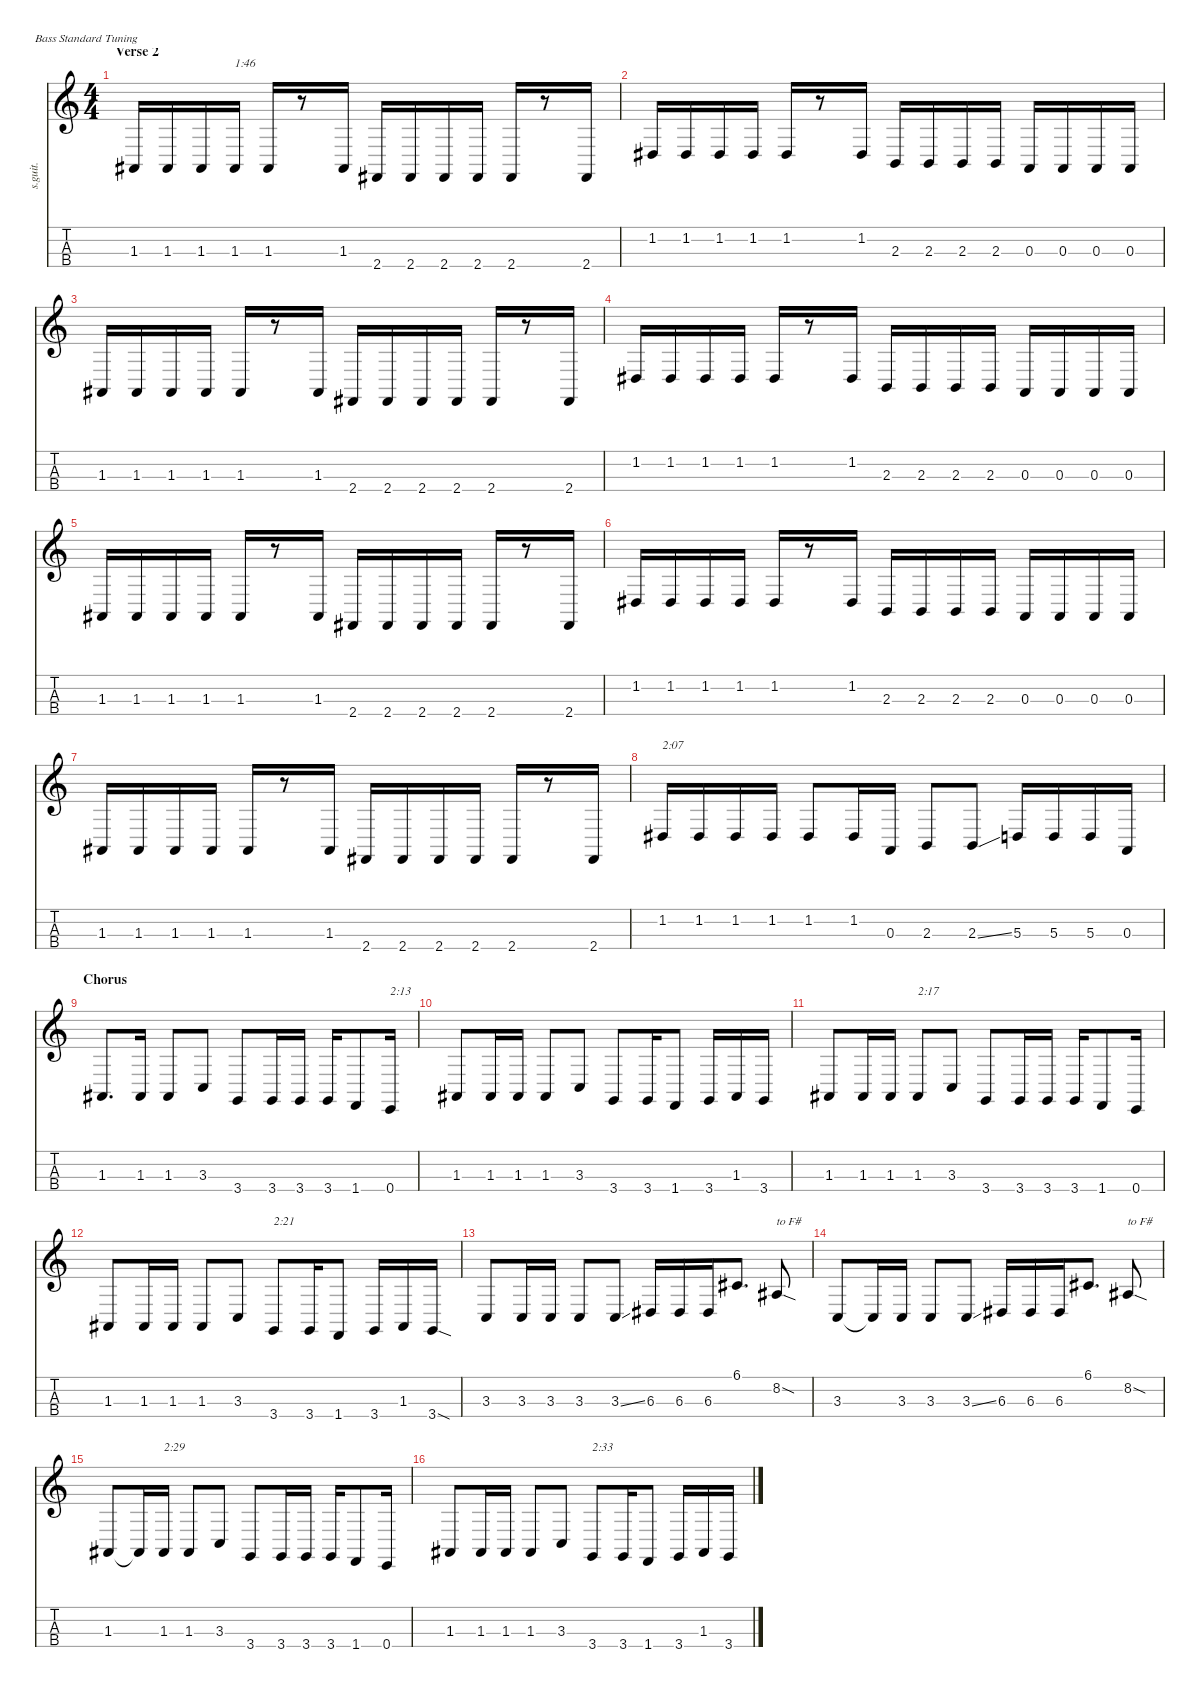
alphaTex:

\defaultSystemsLayout 4
\hideDynamics
\bracketExtendMode nobrackets
\track ("Krist Novoselic | Bass" "s.guit.") {instrument electricbasspick}
\staff {score tabs}
\tuning (G2 D2 A1 E1)
\ts (4 4)
\section ("" "Verse 2")
\tempo (79 hide)
\clef g2
\ks c
1.3{acc #}.16{lyrics (0 "") lyrics (1 "") lyrics (2 "") lyrics (3 "") lyrics (4 "") dy f} 1.3{acc #}.16{lyrics (0 "") lyrics (1 "") lyrics (2 "") lyrics (3 "") lyrics (4 "")} 1.3{acc #}.16{lyrics (0 "") lyrics (1 "") lyrics (2 "") lyrics (3 "") lyrics (4 "")} 1.3{acc #}.16{txt "1:46" lyrics (0 "") lyrics (1 "") lyrics (2 "") lyrics (3 "") lyrics (4 "")} 1.3{acc #}.16{lyrics (0 "") lyrics (1 "") lyrics (2 "") lyrics (3 "") lyrics (4 "")} r.8 1.3{acc #}.16{lyrics (0 "") lyrics (1 "") lyrics (2 "") lyrics (3 "") lyrics (4 "")} 2.4{acc #}.16{lyrics (0 "") lyrics (1 "") lyrics (2 "") lyrics (3 "") lyrics (4 "")} 2.4{acc #}.16{lyrics (0 "") lyrics (1 "") lyrics (2 "") lyrics (3 "") lyrics (4 "")} 2.4{acc #}.16{lyrics (0 "") lyrics (1 "") lyrics (2 "") lyrics (3 "") lyrics (4 "")} 2.4{acc #}.16{lyrics (0 "") lyrics (1 "") lyrics (2 "") lyrics (3 "") lyrics (4 "")} 2.4{acc #}.16{lyrics (0 "") lyrics (1 "") lyrics (2 "") lyrics (3 "") lyrics (4 "")} r.8 2.4{acc #}.16{lyrics (0 "") lyrics (1 "") lyrics (2 "") lyrics (3 "") lyrics (4 "")} |
1.2{acc #}.16{lyrics (0 "") lyrics (1 "") lyrics (2 "") lyrics (3 "") lyrics (4 "")} 1.2{acc #}.16{lyrics (0 "") lyrics (1 "") lyrics (2 "") lyrics (3 "") lyrics (4 "")} 1.2{acc #}.16{lyrics (0 "") lyrics (1 "") lyrics (2 "") lyrics (3 "") lyrics (4 "")} 1.2{acc #}.16{lyrics (0 "") lyrics (1 "") lyrics (2 "") lyrics (3 "") lyrics (4 "")} 1.2{acc #}.16{lyrics (0 "") lyrics (1 "") lyrics (2 "") lyrics (3 "") lyrics (4 "")} r.8 1.2{acc #}.16{lyrics (0 "") lyrics (1 "") lyrics (2 "") lyrics (3 "") lyrics (4 "")} 2.3.16{lyrics (0 "") lyrics (1 "") lyrics (2 "") lyrics (3 "") lyrics (4 "")} 2.3.16{lyrics (0 "") lyrics (1 "") lyrics (2 "") lyrics (3 "") lyrics (4 "")} 2.3.16{lyrics (0 "") lyrics (1 "") lyrics (2 "") lyrics (3 "") lyrics (4 "")} 2.3.16{lyrics (0 "") lyrics (1 "") lyrics (2 "") lyrics (3 "") lyrics (4 "")} 0.3.16{lyrics (0 "") lyrics (1 "") lyrics (2 "") lyrics (3 "") lyrics (4 "")} 0.3.16{lyrics (0 "") lyrics (1 "") lyrics (2 "") lyrics (3 "") lyrics (4 "")} 0.3.16{lyrics (0 "") lyrics (1 "") lyrics (2 "") lyrics (3 "") lyrics (4 "")} 0.3.16{lyrics (0 "") lyrics (1 "") lyrics (2 "") lyrics (3 "") lyrics (4 "")} |
1.3{acc #}.16{lyrics (0 "") lyrics (1 "") lyrics (2 "") lyrics (3 "") lyrics (4 "")} 1.3{acc #}.16{lyrics (0 "") lyrics (1 "") lyrics (2 "") lyrics (3 "") lyrics (4 "")} 1.3{acc #}.16{lyrics (0 "") lyrics (1 "") lyrics (2 "") lyrics (3 "") lyrics (4 "")} 1.3{acc #}.16{lyrics (0 "") lyrics (1 "") lyrics (2 "") lyrics (3 "") lyrics (4 "")} 1.3{acc #}.16{lyrics (0 "") lyrics (1 "") lyrics (2 "") lyrics (3 "") lyrics (4 "")} r.8 1.3{acc #}.16{lyrics (0 "") lyrics (1 "") lyrics (2 "") lyrics (3 "") lyrics (4 "")} 2.4{acc #}.16{lyrics (0 "") lyrics (1 "") lyrics (2 "") lyrics (3 "") lyrics (4 "")} 2.4{acc #}.16{lyrics (0 "") lyrics (1 "") lyrics (2 "") lyrics (3 "") lyrics (4 "")} 2.4{acc #}.16{lyrics (0 "") lyrics (1 "") lyrics (2 "") lyrics (3 "") lyrics (4 "")} 2.4{acc #}.16{lyrics (0 "") lyrics (1 "") lyrics (2 "") lyrics (3 "") lyrics (4 "")} 2.4{acc #}.16{lyrics (0 "") lyrics (1 "") lyrics (2 "") lyrics (3 "") lyrics (4 "")} r.8 2.4{acc #}.16{lyrics (0 "") lyrics (1 "") lyrics (2 "") lyrics (3 "") lyrics (4 "")} |
1.2{acc #}.16{lyrics (0 "") lyrics (1 "") lyrics (2 "") lyrics (3 "") lyrics (4 "")} 1.2{acc #}.16{lyrics (0 "") lyrics (1 "") lyrics (2 "") lyrics (3 "") lyrics (4 "")} 1.2{acc #}.16{lyrics (0 "") lyrics (1 "") lyrics (2 "") lyrics (3 "") lyrics (4 "")} 1.2{acc #}.16{lyrics (0 "") lyrics (1 "") lyrics (2 "") lyrics (3 "") lyrics (4 "")} 1.2{acc #}.16{lyrics (0 "") lyrics (1 "") lyrics (2 "") lyrics (3 "") lyrics (4 "")} r.8 1.2{acc #}.16{lyrics (0 "") lyrics (1 "") lyrics (2 "") lyrics (3 "") lyrics (4 "")} 2.3.16{lyrics (0 "") lyrics (1 "") lyrics (2 "") lyrics (3 "") lyrics (4 "")} 2.3.16{lyrics (0 "") lyrics (1 "") lyrics (2 "") lyrics (3 "") lyrics (4 "")} 2.3.16{lyrics (0 "") lyrics (1 "") lyrics (2 "") lyrics (3 "") lyrics (4 "")} 2.3.16{lyrics (0 "") lyrics (1 "") lyrics (2 "") lyrics (3 "") lyrics (4 "")} 0.3.16{lyrics (0 "") lyrics (1 "") lyrics (2 "") lyrics (3 "") lyrics (4 "")} 0.3.16{lyrics (0 "") lyrics (1 "") lyrics (2 "") lyrics (3 "") lyrics (4 "")} 0.3.16{lyrics (0 "") lyrics (1 "") lyrics (2 "") lyrics (3 "") lyrics (4 "")} 0.3.16{lyrics (0 "") lyrics (1 "") lyrics (2 "") lyrics (3 "") lyrics (4 "")} |
1.3{acc #}.16{lyrics (0 "") lyrics (1 "") lyrics (2 "") lyrics (3 "") lyrics (4 "")} 1.3{acc #}.16{lyrics (0 "") lyrics (1 "") lyrics (2 "") lyrics (3 "") lyrics (4 "")} 1.3{acc #}.16{lyrics (0 "") lyrics (1 "") lyrics (2 "") lyrics (3 "") lyrics (4 "")} 1.3{acc #}.16{lyrics (0 "") lyrics (1 "") lyrics (2 "") lyrics (3 "") lyrics (4 "")} 1.3{acc #}.16{lyrics (0 "") lyrics (1 "") lyrics (2 "") lyrics (3 "") lyrics (4 "")} r.8 1.3{acc #}.16{lyrics (0 "") lyrics (1 "") lyrics (2 "") lyrics (3 "") lyrics (4 "")} 2.4{acc #}.16{lyrics (0 "") lyrics (1 "") lyrics (2 "") lyrics (3 "") lyrics (4 "")} 2.4{acc #}.16{lyrics (0 "") lyrics (1 "") lyrics (2 "") lyrics (3 "") lyrics (4 "")} 2.4{acc #}.16{lyrics (0 "") lyrics (1 "") lyrics (2 "") lyrics (3 "") lyrics (4 "")} 2.4{acc #}.16{lyrics (0 "") lyrics (1 "") lyrics (2 "") lyrics (3 "") lyrics (4 "")} 2.4{acc #}.16{lyrics (0 "") lyrics (1 "") lyrics (2 "") lyrics (3 "") lyrics (4 "")} r.8 2.4{acc #}.16{lyrics (0 "") lyrics (1 "") lyrics (2 "") lyrics (3 "") lyrics (4 "")} |
1.2{acc #}.16{lyrics (0 "") lyrics (1 "") lyrics (2 "") lyrics (3 "") lyrics (4 "")} 1.2{acc #}.16{lyrics (0 "") lyrics (1 "") lyrics (2 "") lyrics (3 "") lyrics (4 "")} 1.2{acc #}.16{lyrics (0 "") lyrics (1 "") lyrics (2 "") lyrics (3 "") lyrics (4 "")} 1.2{acc #}.16{lyrics (0 "") lyrics (1 "") lyrics (2 "") lyrics (3 "") lyrics (4 "")} 1.2{acc #}.16{lyrics (0 "") lyrics (1 "") lyrics (2 "") lyrics (3 "") lyrics (4 "")} r.8 1.2{acc #}.16{lyrics (0 "") lyrics (1 "") lyrics (2 "") lyrics (3 "") lyrics (4 "")} 2.3.16{lyrics (0 "") lyrics (1 "") lyrics (2 "") lyrics (3 "") lyrics (4 "")} 2.3.16{lyrics (0 "") lyrics (1 "") lyrics (2 "") lyrics (3 "") lyrics (4 "")} 2.3.16{lyrics (0 "") lyrics (1 "") lyrics (2 "") lyrics (3 "") lyrics (4 "")} 2.3.16{lyrics (0 "") lyrics (1 "") lyrics (2 "") lyrics (3 "") lyrics (4 "")} 0.3.16{lyrics (0 "") lyrics (1 "") lyrics (2 "") lyrics (3 "") lyrics (4 "")} 0.3.16{lyrics (0 "") lyrics (1 "") lyrics (2 "") lyrics (3 "") lyrics (4 "")} 0.3.16{lyrics (0 "") lyrics (1 "") lyrics (2 "") lyrics (3 "") lyrics (4 "")} 0.3.16{lyrics (0 "") lyrics (1 "") lyrics (2 "") lyrics (3 "") lyrics (4 "")} |
1.3{acc #}.16{lyrics (0 "") lyrics (1 "") lyrics (2 "") lyrics (3 "") lyrics (4 "")} 1.3{acc #}.16{lyrics (0 "") lyrics (1 "") lyrics (2 "") lyrics (3 "") lyrics (4 "")} 1.3{acc #}.16{lyrics (0 "") lyrics (1 "") lyrics (2 "") lyrics (3 "") lyrics (4 "")} 1.3{acc #}.16{lyrics (0 "") lyrics (1 "") lyrics (2 "") lyrics (3 "") lyrics (4 "")} 1.3{acc #}.16{lyrics (0 "") lyrics (1 "") lyrics (2 "") lyrics (3 "") lyrics (4 "")} r.8 1.3{acc #}.16{lyrics (0 "") lyrics (1 "") lyrics (2 "") lyrics (3 "") lyrics (4 "")} 2.4{acc #}.16{lyrics (0 "") lyrics (1 "") lyrics (2 "") lyrics (3 "") lyrics (4 "")} 2.4{acc #}.16{lyrics (0 "") lyrics (1 "") lyrics (2 "") lyrics (3 "") lyrics (4 "")} 2.4{acc #}.16{lyrics (0 "") lyrics (1 "") lyrics (2 "") lyrics (3 "") lyrics (4 "")} 2.4{acc #}.16{lyrics (0 "") lyrics (1 "") lyrics (2 "") lyrics (3 "") lyrics (4 "")} 2.4{acc #}.16{lyrics (0 "") lyrics (1 "") lyrics (2 "") lyrics (3 "") lyrics (4 "")} r.8 2.4{acc #}.16{lyrics (0 "") lyrics (1 "") lyrics (2 "") lyrics (3 "") lyrics (4 "")} |
1.2{acc #}.16{txt "2:07" lyrics (0 "") lyrics (1 "") lyrics (2 "") lyrics (3 "") lyrics (4 "")} 1.2{acc #}.16{lyrics (0 "") lyrics (1 "") lyrics (2 "") lyrics (3 "") lyrics (4 "")} 1.2{acc #}.16{lyrics (0 "") lyrics (1 "") lyrics (2 "") lyrics (3 "") lyrics (4 "")} 1.2{acc #}.16{lyrics (0 "") lyrics (1 "") lyrics (2 "") lyrics (3 "") lyrics (4 "")} 1.2{acc #}.8{lyrics (0 "") lyrics (1 "") lyrics (2 "") lyrics (3 "") lyrics (4 "")} 1.2{acc #}.16{lyrics (0 "") lyrics (1 "") lyrics (2 "") lyrics (3 "") lyrics (4 "")} 0.3.16{lyrics (0 "") lyrics (1 "") lyrics (2 "") lyrics (3 "") lyrics (4 "")} 2.3.8{lyrics (0 "") lyrics (1 "") lyrics (2 "") lyrics (3 "") lyrics (4 "")} 2.3{ss}.8{lyrics (0 "") lyrics (1 "") lyrics (2 "") lyrics (3 "") lyrics (4 "")} 5.3.16{lyrics (0 "") lyrics (1 "") lyrics (2 "") lyrics (3 "") lyrics (4 "")} 5.3.16{lyrics (0 "") lyrics (1 "") lyrics (2 "") lyrics (3 "") lyrics (4 "")} 5.3.16{lyrics (0 "") lyrics (1 "") lyrics (2 "") lyrics (3 "") lyrics (4 "")} 0.3.16{lyrics (0 "") lyrics (1 "") lyrics (2 "") lyrics (3 "") lyrics (4 "")} |
\section ("" "Chorus")
1.3{acc #}.8{d lyrics (0 "") lyrics (1 "") lyrics (2 "") lyrics (3 "") lyrics (4 "")} 1.3{acc #}.16{lyrics (0 "") lyrics (1 "") lyrics (2 "") lyrics (3 "") lyrics (4 "")} 1.3{acc #}.8{lyrics (0 "") lyrics (1 "") lyrics (2 "") lyrics (3 "") lyrics (4 "")} 3.3.8{lyrics (0 "") lyrics (1 "") lyrics (2 "") lyrics (3 "") lyrics (4 "")} 3.4.8{lyrics (0 "") lyrics (1 "") lyrics (2 "") lyrics (3 "") lyrics (4 "")} 3.4.16{lyrics (0 "") lyrics (1 "") lyrics (2 "") lyrics (3 "") lyrics (4 "")} 3.4.16{lyrics (0 "") lyrics (1 "") lyrics (2 "") lyrics (3 "") lyrics (4 "")} 3.4.16{lyrics (0 "") lyrics (1 "") lyrics (2 "") lyrics (3 "") lyrics (4 "")} 1.4.8{lyrics (0 "") lyrics (1 "") lyrics (2 "") lyrics (3 "") lyrics (4 "")} 0.4.16{txt "2:13" lyrics (0 "") lyrics (1 "") lyrics (2 "") lyrics (3 "") lyrics (4 "")} |
1.3{acc #}.8{lyrics (0 "") lyrics (1 "") lyrics (2 "") lyrics (3 "") lyrics (4 "")} 1.3{acc #}.16{lyrics (0 "") lyrics (1 "") lyrics (2 "") lyrics (3 "") lyrics (4 "")} 1.3{acc #}.16{lyrics (0 "") lyrics (1 "") lyrics (2 "") lyrics (3 "") lyrics (4 "")} 1.3{acc #}.8{lyrics (0 "") lyrics (1 "") lyrics (2 "") lyrics (3 "") lyrics (4 "")} 3.3.8{lyrics (0 "") lyrics (1 "") lyrics (2 "") lyrics (3 "") lyrics (4 "")} 3.4.8{lyrics (0 "") lyrics (1 "") lyrics (2 "") lyrics (3 "") lyrics (4 "")} 3.4.16{lyrics (0 "") lyrics (1 "") lyrics (2 "") lyrics (3 "") lyrics (4 "")} 1.4.8{lyrics (0 "") lyrics (1 "") lyrics (2 "") lyrics (3 "") lyrics (4 "")} 3.4.16{lyrics (0 "") lyrics (1 "") lyrics (2 "") lyrics (3 "") lyrics (4 "")} 1.3{acc #}.16{lyrics (0 "") lyrics (1 "") lyrics (2 "") lyrics (3 "") lyrics (4 "")} 3.4.16{lyrics (0 "") lyrics (1 "") lyrics (2 "") lyrics (3 "") lyrics (4 "")} |
1.3{acc #}.8{lyrics (0 "") lyrics (1 "") lyrics (2 "") lyrics (3 "") lyrics (4 "")} 1.3{acc #}.16{lyrics (0 "") lyrics (1 "") lyrics (2 "") lyrics (3 "") lyrics (4 "")} 1.3{acc #}.16{lyrics (0 "") lyrics (1 "") lyrics (2 "") lyrics (3 "") lyrics (4 "")} 1.3{acc #}.8{txt "2:17" lyrics (0 "") lyrics (1 "") lyrics (2 "") lyrics (3 "") lyrics (4 "")} 3.3.8{lyrics (0 "") lyrics (1 "") lyrics (2 "") lyrics (3 "") lyrics (4 "")} 3.4.8{lyrics (0 "") lyrics (1 "") lyrics (2 "") lyrics (3 "") lyrics (4 "")} 3.4.16{lyrics (0 "") lyrics (1 "") lyrics (2 "") lyrics (3 "") lyrics (4 "")} 3.4.16{lyrics (0 "") lyrics (1 "") lyrics (2 "") lyrics (3 "") lyrics (4 "")} 3.4.16{lyrics (0 "") lyrics (1 "") lyrics (2 "") lyrics (3 "") lyrics (4 "")} 1.4.8{lyrics (0 "") lyrics (1 "") lyrics (2 "") lyrics (3 "") lyrics (4 "")} 0.4.16{lyrics (0 "") lyrics (1 "") lyrics (2 "") lyrics (3 "") lyrics (4 "")} |
1.3{acc #}.8{lyrics (0 "") lyrics (1 "") lyrics (2 "") lyrics (3 "") lyrics (4 "")} 1.3{acc #}.16{lyrics (0 "") lyrics (1 "") lyrics (2 "") lyrics (3 "") lyrics (4 "")} 1.3{acc #}.16{lyrics (0 "") lyrics (1 "") lyrics (2 "") lyrics (3 "") lyrics (4 "")} 1.3{acc #}.8{lyrics (0 "") lyrics (1 "") lyrics (2 "") lyrics (3 "") lyrics (4 "")} 3.3.8{lyrics (0 "") lyrics (1 "") lyrics (2 "") lyrics (3 "") lyrics (4 "")} 3.4.8{txt "2:21" lyrics (0 "") lyrics (1 "") lyrics (2 "") lyrics (3 "") lyrics (4 "")} 3.4.16{lyrics (0 "") lyrics (1 "") lyrics (2 "") lyrics (3 "") lyrics (4 "")} 1.4.8{lyrics (0 "") lyrics (1 "") lyrics (2 "") lyrics (3 "") lyrics (4 "")} 3.4.16{lyrics (0 "") lyrics (1 "") lyrics (2 "") lyrics (3 "") lyrics (4 "")} 1.3{acc #}.16{lyrics (0 "") lyrics (1 "") lyrics (2 "") lyrics (3 "") lyrics (4 "")} 3.4{sod}.16{lyrics (0 "") lyrics (1 "") lyrics (2 "") lyrics (3 "") lyrics (4 "")} |
3.3.8{lyrics (0 "") lyrics (1 "") lyrics (2 "") lyrics (3 "") lyrics (4 "")} 3.3.16{lyrics (0 "") lyrics (1 "") lyrics (2 "") lyrics (3 "") lyrics (4 "")} 3.3.16{lyrics (0 "") lyrics (1 "") lyrics (2 "") lyrics (3 "") lyrics (4 "")} 3.3.8{lyrics (0 "") lyrics (1 "") lyrics (2 "") lyrics (3 "") lyrics (4 "")} 3.3{ss}.8{lyrics (0 "") lyrics (1 "") lyrics (2 "") lyrics (3 "") lyrics (4 "")} 6.3{acc #}.16{lyrics (0 "") lyrics (1 "") lyrics (2 "") lyrics (3 "") lyrics (4 "")} 6.3{acc #}.16{lyrics (0 "") lyrics (1 "") lyrics (2 "") lyrics (3 "") lyrics (4 "")} 6.3{acc #}.16{lyrics (0 "") lyrics (1 "") lyrics (2 "") lyrics (3 "") lyrics (4 "")} 6.1{acc #}.8{d lyrics (0 "") lyrics (1 "") lyrics (2 "") lyrics (3 "") lyrics (4 "")} 8.2{sod acc #}.8{txt "to F#" lyrics (0 "") lyrics (1 "") lyrics (2 "") lyrics (3 "") lyrics (4 "")} |
3.3.8{lyrics (0 "") lyrics (1 "") lyrics (2 "") lyrics (3 "") lyrics (4 "")} 3.3{t}.16{lyrics (0 "") lyrics (1 "") lyrics (2 "") lyrics (3 "") lyrics (4 "")} 3.3.16{lyrics (0 "") lyrics (1 "") lyrics (2 "") lyrics (3 "") lyrics (4 "")} 3.3.8{lyrics (0 "") lyrics (1 "") lyrics (2 "") lyrics (3 "") lyrics (4 "")} 3.3{ss}.8{lyrics (0 "") lyrics (1 "") lyrics (2 "") lyrics (3 "") lyrics (4 "")} 6.3{acc #}.16{lyrics (0 "") lyrics (1 "") lyrics (2 "") lyrics (3 "") lyrics (4 "")} 6.3{acc #}.16{lyrics (0 "") lyrics (1 "") lyrics (2 "") lyrics (3 "") lyrics (4 "")} 6.3{acc #}.16{lyrics (0 "") lyrics (1 "") lyrics (2 "") lyrics (3 "") lyrics (4 "")} 6.1{acc #}.8{d lyrics (0 "") lyrics (1 "") lyrics (2 "") lyrics (3 "") lyrics (4 "")} 8.2{sod acc #}.8{txt "to F#" lyrics (0 "") lyrics (1 "") lyrics (2 "") lyrics (3 "") lyrics (4 "")} |
1.3{acc #}.8{lyrics (0 "") lyrics (1 "") lyrics (2 "") lyrics (3 "") lyrics (4 "")} 1.3{t acc #}.16{lyrics (0 "") lyrics (1 "") lyrics (2 "") lyrics (3 "") lyrics (4 "")} 1.3{acc #}.16{txt "2:29" lyrics (0 "") lyrics (1 "") lyrics (2 "") lyrics (3 "") lyrics (4 "")} 1.3{acc #}.8{lyrics (0 "") lyrics (1 "") lyrics (2 "") lyrics (3 "") lyrics (4 "")} 3.3.8{lyrics (0 "") lyrics (1 "") lyrics (2 "") lyrics (3 "") lyrics (4 "")} 3.4.8{lyrics (0 "") lyrics (1 "") lyrics (2 "") lyrics (3 "") lyrics (4 "")} 3.4.16{lyrics (0 "") lyrics (1 "") lyrics (2 "") lyrics (3 "") lyrics (4 "")} 3.4.16{lyrics (0 "") lyrics (1 "") lyrics (2 "") lyrics (3 "") lyrics (4 "")} 3.4.16{lyrics (0 "") lyrics (1 "") lyrics (2 "") lyrics (3 "") lyrics (4 "")} 1.4.8{lyrics (0 "") lyrics (1 "") lyrics (2 "") lyrics (3 "") lyrics (4 "")} 0.4.16{lyrics (0 "") lyrics (1 "") lyrics (2 "") lyrics (3 "") lyrics (4 "")} |
1.3{acc #}.8{lyrics (0 "") lyrics (1 "") lyrics (2 "") lyrics (3 "") lyrics (4 "")} 1.3{acc #}.16{lyrics (0 "") lyrics (1 "") lyrics (2 "") lyrics (3 "") lyrics (4 "")} 1.3{acc #}.16{lyrics (0 "") lyrics (1 "") lyrics (2 "") lyrics (3 "") lyrics (4 "")} 1.3{acc #}.8{lyrics (0 "") lyrics (1 "") lyrics (2 "") lyrics (3 "") lyrics (4 "")} 3.3.8{lyrics (0 "") lyrics (1 "") lyrics (2 "") lyrics (3 "") lyrics (4 "")} 3.4.8{txt "2:33" lyrics (0 "") lyrics (1 "") lyrics (2 "") lyrics (3 "") lyrics (4 "")} 3.4.16{lyrics (0 "") lyrics (1 "") lyrics (2 "") lyrics (3 "") lyrics (4 "")} 1.4.8{lyrics (0 "") lyrics (1 "") lyrics (2 "") lyrics (3 "") lyrics (4 "")} 3.4.16{lyrics (0 "") lyrics (1 "") lyrics (2 "") lyrics (3 "") lyrics (4 "")} 1.3{acc #}.16{lyrics (0 "") lyrics (1 "") lyrics (2 "") lyrics (3 "") lyrics (4 "")} 3.4.16{lyrics (0 "") lyrics (1 "") lyrics (2 "") lyrics (3 "") lyrics (4 "")}
